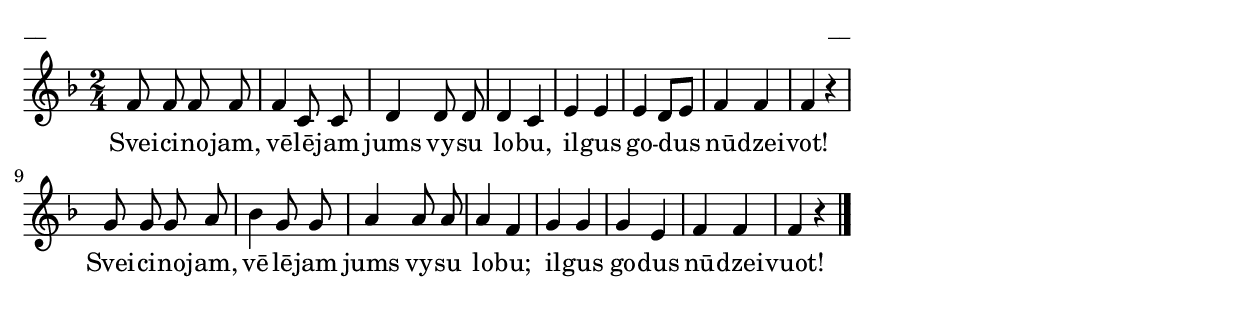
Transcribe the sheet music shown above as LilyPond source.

\version "2.13.18"

\paper {
line-width = 14\cm
left-margin = 0.4\cm
between-system-padding = 0.1\cm
between-system-space = 0.1\cm
}
% SBTZK, p.7
\layout {
indent = #0
ragged-last = ##f
}


voiceA = \relative c' {
\clef "treble"
\key f \major
\time 2/4
f8 f f f | f4 c8 c | d4 d8 d | d4 c | e e |
e d8 [e] | f4 f | f r | g8 g g a | bes4 g8 g |
a4 a8 a | a4 f | g g | g e | f f | f r \bar"|."
}

lyricA = \lyricmode {
Svei -- ci -- no -- jam, vē -- lē -- jam jums vy -- su lo -- bu, il -- gus go -- dus nū -- dzei -- vot!
Svei -- ci -- no -- jam, vē -- lē -- jam jums vy -- su lo -- bu; il -- gus go -- dus nū -- dzei -- vuot!
}


fullScore = <<
%\new ChordNames { \chordsA }
\new Staff {
<<
\new Voice = "voiceA" { \oneVoice \autoBeamOff \voiceA }
\lyricsto "voiceA" \new Lyrics  \lyricA
%\new Voice = "voiceB" { \voiceTwo \autoBeamOff \voiceB }
>>
}
>>



\score {
\fullScore
\header { piece = "__" opus = "__" }
}
\markup { \with-color #(x11-color 'white) \sans \smaller "__" }
\score {
\unfoldRepeats
\fullScore
\midi {
\context { \Staff \remove "Staff_performer" }
\context { \Voice \consists "Staff_performer" }
}
}


